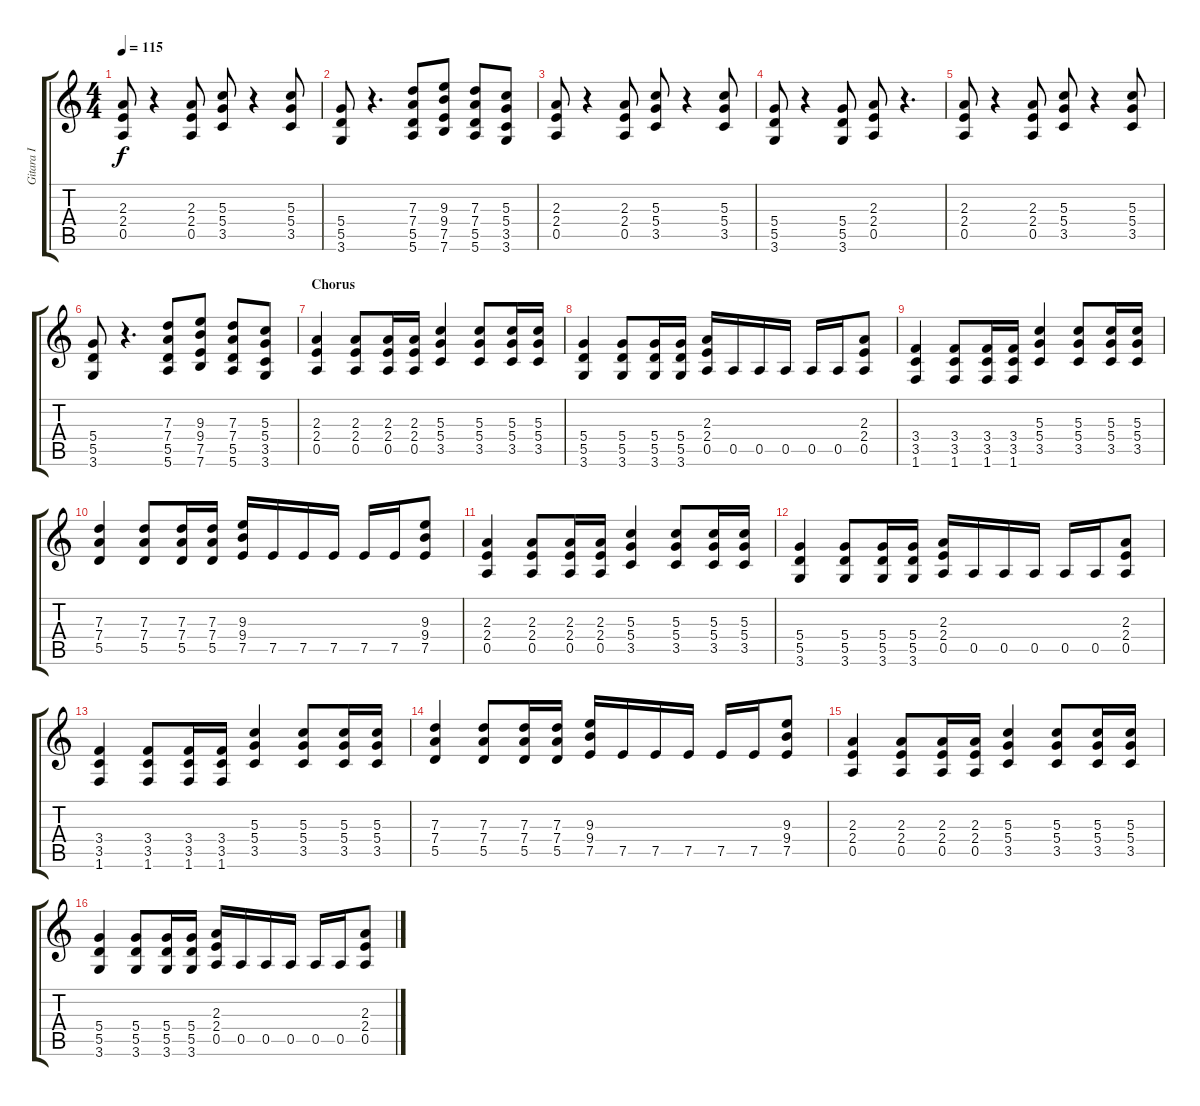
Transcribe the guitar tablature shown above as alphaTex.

\track ("Gitara I" "Gitara I") {instrument distortionguitar}
\staff {score tabs}
\tuning (E4 B3 G3 D3 A2 E2) {hide}
\ts (4 4)
\tempo 115
\clef g2
\ks c
(2.3 2.4 0.5).8{dy f} r.4 (2.3 2.4 0.5).8 (5.3 5.4 3.5).8 r.4 (5.3 5.4 3.5).8 |
(5.4 5.5 3.6).8 r.4{d} (7.3 7.4 5.5 5.6).8 (9.3 9.4 7.5 7.6).8 (7.3 7.4 5.5 5.6).8 (5.3 5.4 3.5 3.6).8 |
(2.3 2.4 0.5).8 r.4 (2.3 2.4 0.5).8 (5.3 5.4 3.5).8 r.4 (5.3 5.4 3.5).8 |
(5.4 5.5 3.6).8 r.4 (5.4 5.5 3.6).8 (2.3 2.4 0.5).8 r.4{d} |
(2.3 2.4 0.5).8 r.4 (2.3 2.4 0.5).8 (5.3 5.4 3.5).8 r.4 (5.3 5.4 3.5).8 |
(5.4 5.5 3.6).8 r.4{d} (7.3 7.4 5.5 5.6).8 (9.3 9.4 7.5 7.6).8 (7.3 7.4 5.5 5.6).8 (5.3 5.4 3.5 3.6).8 |
\section ("" "Chorus")
(2.3 2.4 0.5).4 (2.3 2.4 0.5).8 (2.3 2.4 0.5).16 (2.3 2.4 0.5).16 (5.3 5.4 3.5).4 (5.3 5.4 3.5).8 (5.3 5.4 3.5).16 (5.3 5.4 3.5).16 |
(5.4 5.5 3.6).4 (5.4 5.5 3.6).8 (5.4 5.5 3.6).16 (5.4 5.5 3.6).16 (2.3 2.4 0.5).16 0.5.16 0.5.16 0.5.16 0.5.16 0.5.16 (2.3 2.4 0.5).8 |
(3.4 3.5 1.6).4 (3.4 3.5 1.6).8 (3.4 3.5 1.6).16 (3.4 3.5 1.6).16 (5.3 5.4 3.5).4 (5.3 5.4 3.5).8 (5.3 5.4 3.5).16 (5.3 5.4 3.5).16 |
(7.3 7.4 5.5).4 (7.3 7.4 5.5).8 (7.3 7.4 5.5).16 (7.3 7.4 5.5).16 (9.3 9.4 7.5).16 7.5.16 7.5.16 7.5.16 7.5.16 7.5.16 (9.3 9.4 7.5).8 |
(2.3 2.4 0.5).4 (2.3 2.4 0.5).8 (2.3 2.4 0.5).16 (2.3 2.4 0.5).16 (5.3 5.4 3.5).4 (5.3 5.4 3.5).8 (5.3 5.4 3.5).16 (5.3 5.4 3.5).16 |
(5.4 5.5 3.6).4 (5.4 5.5 3.6).8 (5.4 5.5 3.6).16 (5.4 5.5 3.6).16 (2.3 2.4 0.5).16 0.5.16 0.5.16 0.5.16 0.5.16 0.5.16 (2.3 2.4 0.5).8 |
(3.4 3.5 1.6).4 (3.4 3.5 1.6).8 (3.4 3.5 1.6).16 (3.4 3.5 1.6).16 (5.3 5.4 3.5).4 (5.3 5.4 3.5).8 (5.3 5.4 3.5).16 (5.3 5.4 3.5).16 |
(7.3 7.4 5.5).4 (7.3 7.4 5.5).8 (7.3 7.4 5.5).16 (7.3 7.4 5.5).16 (9.3 9.4 7.5).16 7.5.16 7.5.16 7.5.16 7.5.16 7.5.16 (9.3 9.4 7.5).8 |
(2.3 2.4 0.5).4 (2.3 2.4 0.5).8 (2.3 2.4 0.5).16 (2.3 2.4 0.5).16 (5.3 5.4 3.5).4 (5.3 5.4 3.5).8 (5.3 5.4 3.5).16 (5.3 5.4 3.5).16 |
(5.4 5.5 3.6).4 (5.4 5.5 3.6).8 (5.4 5.5 3.6).16 (5.4 5.5 3.6).16 (2.3 2.4 0.5).16 0.5.16 0.5.16 0.5.16 0.5.16 0.5.16 (2.3 2.4 0.5).8
